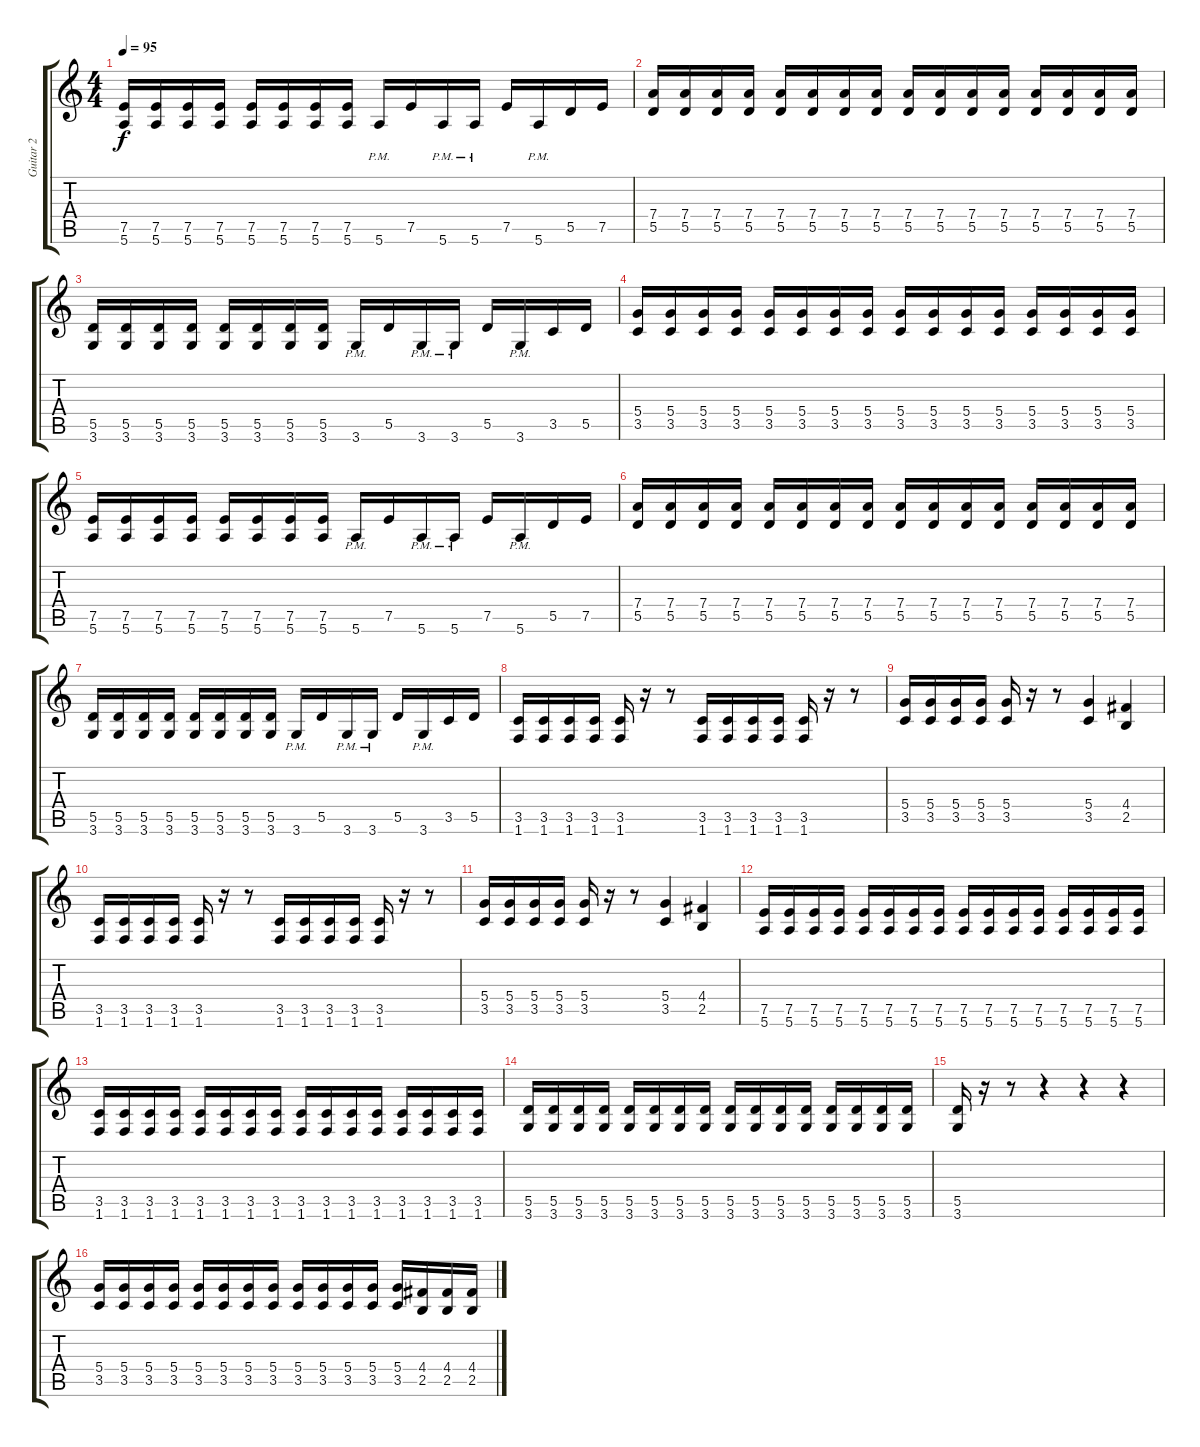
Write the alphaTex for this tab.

\track ("Guitar 2" "Guitar 2") {instrument overdrivenguitar}
\staff {score tabs}
\tuning (E4 B3 G3 D3 A2 E2) {hide}
\ts (4 4)
\tempo 95
\clef g2
\ks c
(7.5 5.6).16{dy f} (7.5 5.6).16 (7.5 5.6).16 (7.5 5.6).16 (7.5 5.6).16 (7.5 5.6).16 (7.5 5.6).16 (7.5 5.6).16 5.6{pm}.16 7.5.16 5.6{pm}.16 5.6{pm}.16 7.5.16 5.6{pm}.16 5.5.16 7.5.16 |
(7.4 5.5).16 (7.4 5.5).16 (7.4 5.5).16 (7.4 5.5).16 (7.4 5.5).16 (7.4 5.5).16 (7.4 5.5).16 (7.4 5.5).16 (7.4 5.5).16 (7.4 5.5).16 (7.4 5.5).16 (7.4 5.5).16 (7.4 5.5).16 (7.4 5.5).16 (7.4 5.5).16 (7.4 5.5).16 |
(5.5 3.6).16 (5.5 3.6).16 (5.5 3.6).16 (5.5 3.6).16 (5.5 3.6).16 (5.5 3.6).16 (5.5 3.6).16 (5.5 3.6).16 3.6{pm}.16 5.5.16 3.6{pm}.16 3.6{pm}.16 5.5.16 3.6{pm}.16 3.5.16 5.5.16 |
(5.4 3.5).16 (5.4 3.5).16 (5.4 3.5).16 (5.4 3.5).16 (5.4 3.5).16 (5.4 3.5).16 (5.4 3.5).16 (5.4 3.5).16 (5.4 3.5).16 (5.4 3.5).16 (5.4 3.5).16 (5.4 3.5).16 (5.4 3.5).16 (5.4 3.5).16 (5.4 3.5).16 (5.4 3.5).16 |
(7.5 5.6).16 (7.5 5.6).16 (7.5 5.6).16 (7.5 5.6).16 (7.5 5.6).16 (7.5 5.6).16 (7.5 5.6).16 (7.5 5.6).16 5.6{pm}.16 7.5.16 5.6{pm}.16 5.6{pm}.16 7.5.16 5.6{pm}.16 5.5.16 7.5.16 |
(7.4 5.5).16 (7.4 5.5).16 (7.4 5.5).16 (7.4 5.5).16 (7.4 5.5).16 (7.4 5.5).16 (7.4 5.5).16 (7.4 5.5).16 (7.4 5.5).16 (7.4 5.5).16 (7.4 5.5).16 (7.4 5.5).16 (7.4 5.5).16 (7.4 5.5).16 (7.4 5.5).16 (7.4 5.5).16 |
(5.5 3.6).16 (5.5 3.6).16 (5.5 3.6).16 (5.5 3.6).16 (5.5 3.6).16 (5.5 3.6).16 (5.5 3.6).16 (5.5 3.6).16 3.6{pm}.16 5.5.16 3.6{pm}.16 3.6{pm}.16 5.5.16 3.6{pm}.16 3.5.16 5.5.16 |
(3.5 1.6).16 (3.5 1.6).16 (3.5 1.6).16 (3.5 1.6).16 (3.5 1.6).16 r.16 r.8 (3.5 1.6).16 (3.5 1.6).16 (3.5 1.6).16 (3.5 1.6).16 (3.5 1.6).16 r.16 r.8 |
(5.4 3.5).16 (5.4 3.5).16 (5.4 3.5).16 (5.4 3.5).16 (5.4 3.5).16 r.16 r.8 (5.4 3.5).4 (4.4 2.5).4 |
(3.5 1.6).16 (3.5 1.6).16 (3.5 1.6).16 (3.5 1.6).16 (3.5 1.6).16 r.16 r.8 (3.5 1.6).16 (3.5 1.6).16 (3.5 1.6).16 (3.5 1.6).16 (3.5 1.6).16 r.16 r.8 |
(5.4 3.5).16 (5.4 3.5).16 (5.4 3.5).16 (5.4 3.5).16 (5.4 3.5).16 r.16 r.8 (5.4 3.5).4 (4.4 2.5).4 |
(7.5 5.6).16 (7.5 5.6).16 (7.5 5.6).16 (7.5 5.6).16 (7.5 5.6).16 (7.5 5.6).16 (7.5 5.6).16 (7.5 5.6).16 (7.5 5.6).16 (7.5 5.6).16 (7.5 5.6).16 (7.5 5.6).16 (7.5 5.6).16 (7.5 5.6).16 (7.5 5.6).16 (7.5 5.6).16 |
(3.5 1.6).16 (3.5 1.6).16 (3.5 1.6).16 (3.5 1.6).16 (3.5 1.6).16 (3.5 1.6).16 (3.5 1.6).16 (3.5 1.6).16 (3.5 1.6).16 (3.5 1.6).16 (3.5 1.6).16 (3.5 1.6).16 (3.5 1.6).16 (3.5 1.6).16 (3.5 1.6).16 (3.5 1.6).16 |
(5.5 3.6).16 (5.5 3.6).16 (5.5 3.6).16 (5.5 3.6).16 (5.5 3.6).16 (5.5 3.6).16 (5.5 3.6).16 (5.5 3.6).16 (5.5 3.6).16 (5.5 3.6).16 (5.5 3.6).16 (5.5 3.6).16 (5.5 3.6).16 (5.5 3.6).16 (5.5 3.6).16 (5.5 3.6).16 |
(5.5 3.6).16 r.16 r.8 r.4 r.4 r.4 |
(5.4 3.5).16 (5.4 3.5).16 (5.4 3.5).16 (5.4 3.5).16 (5.4 3.5).16 (5.4 3.5).16 (5.4 3.5).16 (5.4 3.5).16 (5.4 3.5).16 (5.4 3.5).16 (5.4 3.5).16 (5.4 3.5).16 (5.4 3.5).16 (4.4 2.5).16 (4.4 2.5).16 (4.4 2.5).16
